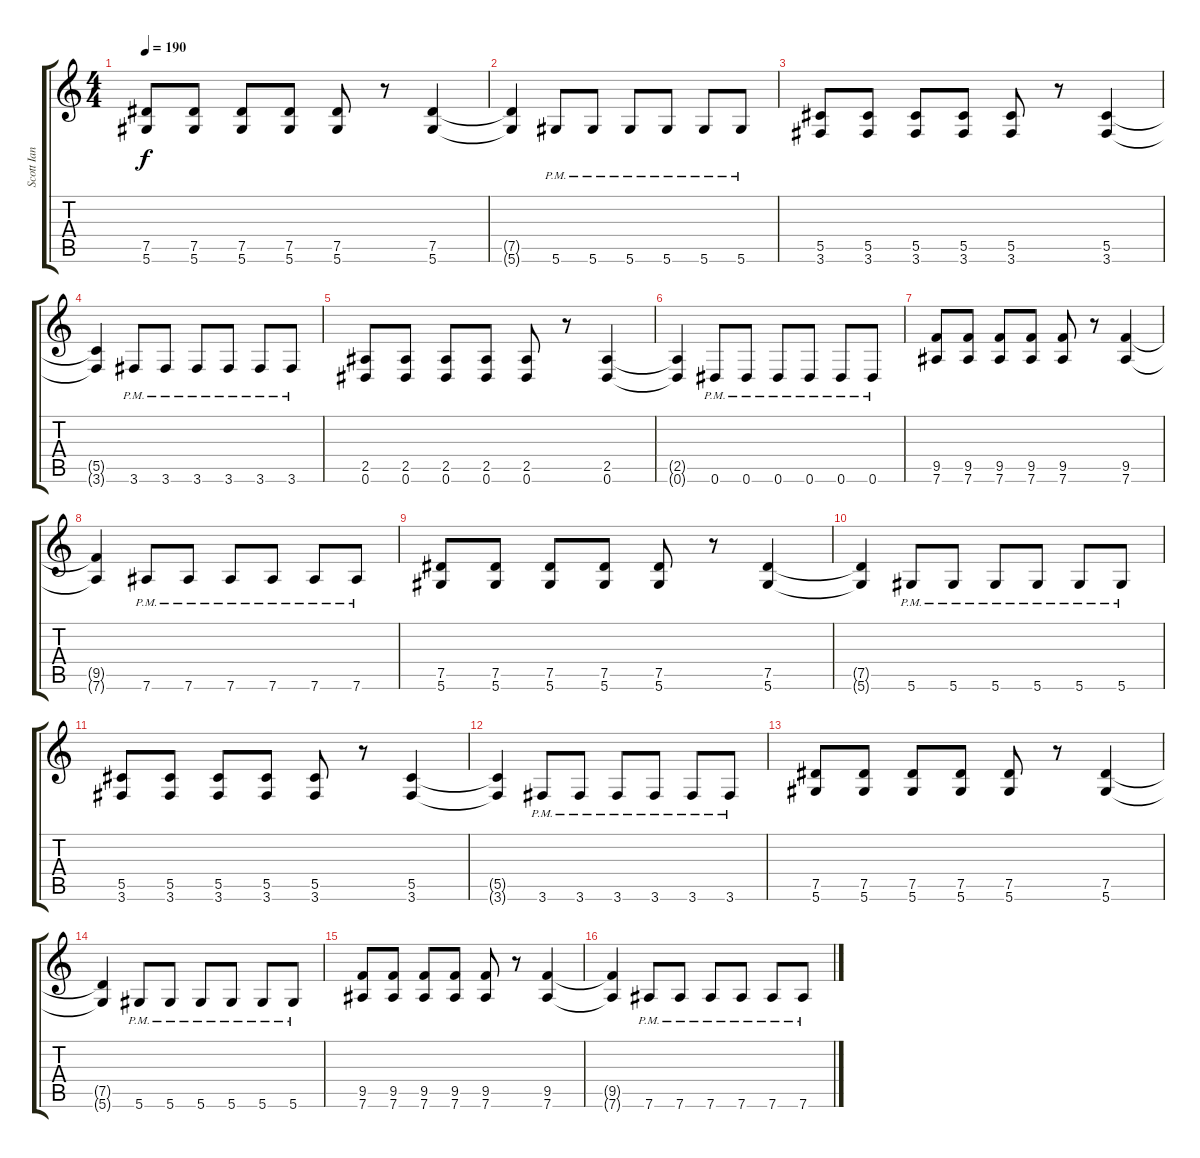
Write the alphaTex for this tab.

\track ("Scott Ian" "Scott Ian") {instrument distortionguitar}
\staff {score tabs}
\tuning (Eb4 Bb3 Gb3 Db3 Ab2 Eb2) {hide}
\ts (4 4)
\tempo 190
\clef g2
\ks c
(7.5 5.6).8{dy f} (7.5 5.6).8 (7.5 5.6).8 (7.5 5.6).8 (7.5 5.6).8 r.8 (7.5 5.6).4 |
(7.5{t} 5.6{t}).4 5.6{pm}.8 5.6{pm}.8 5.6{pm}.8 5.6{pm}.8 5.6{pm}.8 5.6{pm}.8 |
(5.5 3.6).8 (5.5 3.6).8 (5.5 3.6).8 (5.5 3.6).8 (5.5 3.6).8 r.8 (5.5 3.6).4 |
(5.5{t} 3.6{t}).4 3.6{pm}.8 3.6{pm}.8 3.6{pm}.8 3.6{pm}.8 3.6{pm}.8 3.6{pm}.8 |
(2.5 0.6).8 (2.5 0.6).8 (2.5 0.6).8 (2.5 0.6).8 (2.5 0.6).8 r.8 (2.5 0.6).4 |
(2.5{t} 0.6{t}).4 0.6{pm}.8 0.6{pm}.8 0.6{pm}.8 0.6{pm}.8 0.6{pm}.8 0.6{pm}.8 |
(9.5 7.6).8 (9.5 7.6).8 (9.5 7.6).8 (9.5 7.6).8 (9.5 7.6).8 r.8 (9.5 7.6).4 |
(9.5{t} 7.6{t}).4 7.6{pm}.8 7.6{pm}.8 7.6{pm}.8 7.6{pm}.8 7.6{pm}.8 7.6{pm}.8 |
(7.5 5.6).8 (7.5 5.6).8 (7.5 5.6).8 (7.5 5.6).8 (7.5 5.6).8 r.8 (7.5 5.6).4 |
(7.5{t} 5.6{t}).4 5.6{pm}.8 5.6{pm}.8 5.6{pm}.8 5.6{pm}.8 5.6{pm}.8 5.6{pm}.8 |
(5.5 3.6).8 (5.5 3.6).8 (5.5 3.6).8 (5.5 3.6).8 (5.5 3.6).8 r.8 (5.5 3.6).4 |
(5.5{t} 3.6{t}).4 3.6{pm}.8 3.6{pm}.8 3.6{pm}.8 3.6{pm}.8 3.6{pm}.8 3.6{pm}.8 |
(7.5 5.6).8 (7.5 5.6).8 (7.5 5.6).8 (7.5 5.6).8 (7.5 5.6).8 r.8 (7.5 5.6).4 |
(7.5{t} 5.6{t}).4 5.6{pm}.8 5.6{pm}.8 5.6{pm}.8 5.6{pm}.8 5.6{pm}.8 5.6{pm}.8 |
(9.5 7.6).8 (9.5 7.6).8 (9.5 7.6).8 (9.5 7.6).8 (9.5 7.6).8 r.8 (9.5 7.6).4 |
(9.5{t} 7.6{t}).4 7.6{pm}.8 7.6{pm}.8 7.6{pm}.8 7.6{pm}.8 7.6{pm}.8 7.6{pm}.8
